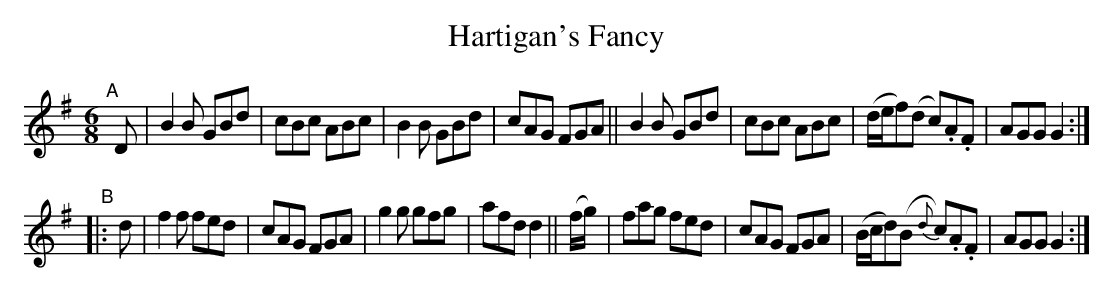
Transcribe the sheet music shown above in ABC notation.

X:1
T: Hartigan's Fancy
M: 6/8
L: 1/8
K: G
"^A"[|] D \
|  B2B GBd | cBc ABc | B2B GBd | cAG FGA \
|| B2B GBd | cBc ABc | (d/e/f)(d c).A.F | AGG G2 :|
"B"\
|: d | f2f fed | cAG FGA | g2g gfg | afd d2 \
|| (f/g/) | fag fed | cAG FGA | (B/c/d)(B {d}c).A.F | AGG G2 :|
